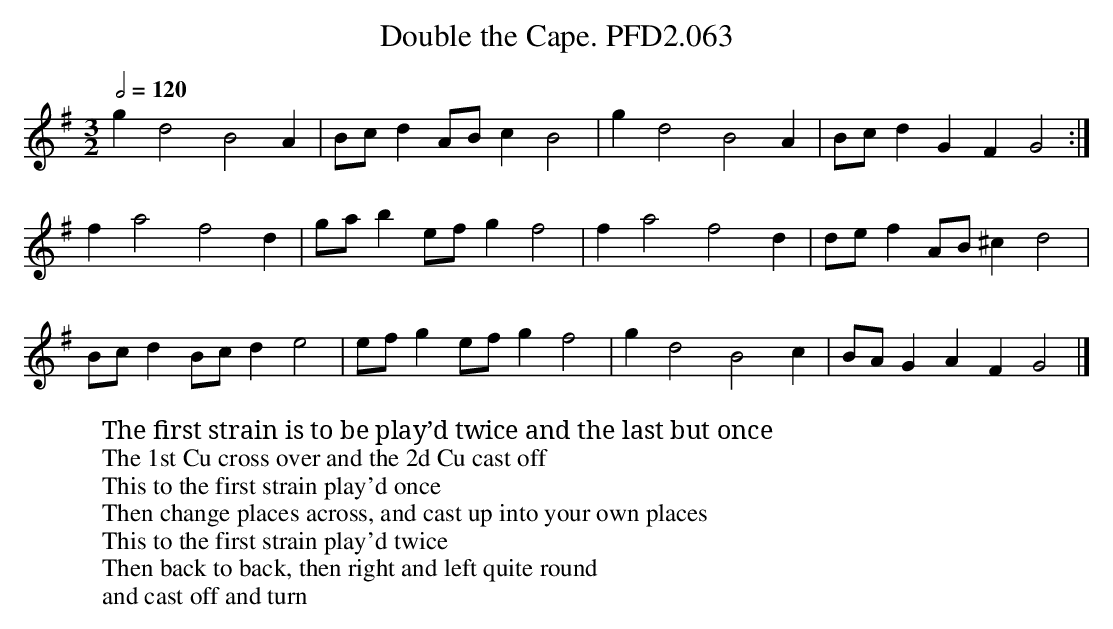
X:1
T:Double the Cape. PFD2.063
M:3/2
L:1/4
Q:1/2=120
W:The first strain is to be play’d twice and the last but once
W:The 1st Cu cross over and the 2d Cu cast off
W:This to the first strain play'd once
W:Then change places across, and cast up into your own places
W:This to the first strain play'd twice
W:Then back to back, then right and left quite round
W:and cast off and turn
K:G
gd2B2A|B/c/dA/B/cB2|gd2B2A|B/c/dGFG2:|
fa2f2d|g/a/be/f/gf2|fa2f2d|d/e/fA/B/^cd2|
B/c/dB/c/de2|e/f/ge/f/gf2|gd2B2c|B/A/GAFG2|]
